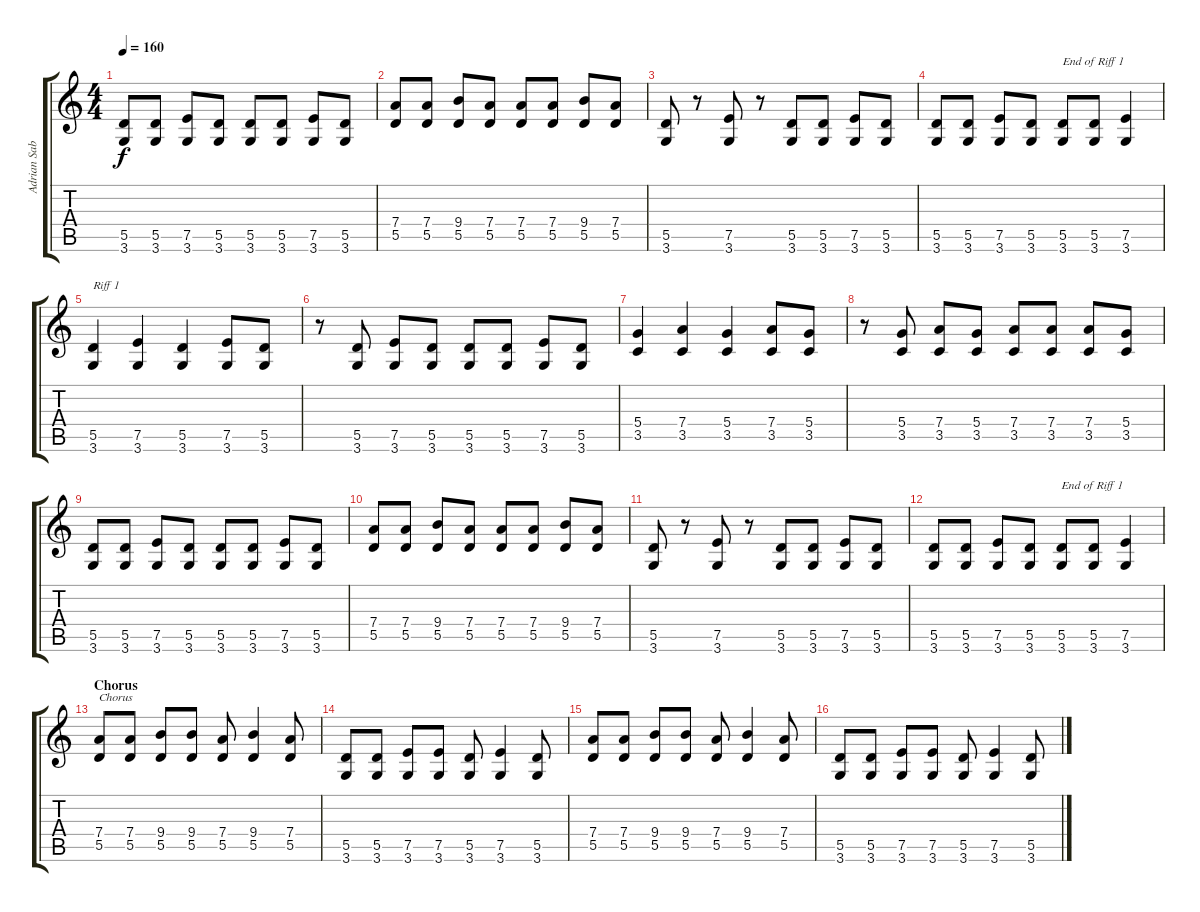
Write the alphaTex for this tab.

\track ("Adrian Sabbath" "Adrian Sab") {instrument distortionguitar}
\staff {score tabs}
\tuning (E4 B3 G3 D3 A2 E2) {hide}
\ts (4 4)
\tempo 160
\clef g2
\ks c
(5.5 3.6).8{dy f} (5.5 3.6).8 (7.5 3.6).8 (5.5 3.6).8 (5.5 3.6).8 (5.5 3.6).8 (7.5 3.6).8 (5.5 3.6).8 |
(7.4 5.5).8 (7.4 5.5).8 (9.4 5.5).8 (7.4 5.5).8 (7.4 5.5).8 (7.4 5.5).8 (9.4 5.5).8 (7.4 5.5).8 |
(5.5 3.6).8 r.8 (7.5 3.6).8 r.8 (5.5 3.6).8 (5.5 3.6).8 (7.5 3.6).8 (5.5 3.6).8 |
(5.5 3.6).8 (5.5 3.6).8 (7.5 3.6).8 (5.5 3.6).8 (5.5 3.6).8{txt "End of Riff 1"} (5.5 3.6).8 (7.5 3.6).4 |
(5.5 3.6).4{txt "Riff 1"} (7.5 3.6).4 (5.5 3.6).4 (7.5 3.6).8 (5.5 3.6).8 |
r.8 (5.5 3.6).8 (7.5 3.6).8 (5.5 3.6).8 (5.5 3.6).8 (5.5 3.6).8 (7.5 3.6).8 (5.5 3.6).8 |
(5.4 3.5).4 (7.4 3.5).4 (5.4 3.5).4 (7.4 3.5).8 (5.4 3.5).8 |
r.8 (5.4 3.5).8 (7.4 3.5).8 (5.4 3.5).8 (7.4 3.5).8 (7.4 3.5).8 (7.4 3.5).8 (5.4 3.5).8 |
(5.5 3.6).8 (5.5 3.6).8 (7.5 3.6).8 (5.5 3.6).8 (5.5 3.6).8 (5.5 3.6).8 (7.5 3.6).8 (5.5 3.6).8 |
(7.4 5.5).8 (7.4 5.5).8 (9.4 5.5).8 (7.4 5.5).8 (7.4 5.5).8 (7.4 5.5).8 (9.4 5.5).8 (7.4 5.5).8 |
(5.5 3.6).8 r.8 (7.5 3.6).8 r.8 (5.5 3.6).8 (5.5 3.6).8 (7.5 3.6).8 (5.5 3.6).8 |
(5.5 3.6).8 (5.5 3.6).8 (7.5 3.6).8 (5.5 3.6).8 (5.5 3.6).8{txt "End of Riff 1"} (5.5 3.6).8 (7.5 3.6).4 |
\section ("" "Chorus")
(7.4 5.5).8{txt "Chorus"} (7.4 5.5).8 (9.4 5.5).8 (9.4 5.5).8 (7.4 5.5).8 (9.4 5.5).4 (7.4 5.5).8 |
(5.5 3.6).8 (5.5 3.6).8 (7.5 3.6).8 (7.5 3.6).8 (5.5 3.6).8 (7.5 3.6).4 (5.5 3.6).8 |
(7.4 5.5).8 (7.4 5.5).8 (9.4 5.5).8 (9.4 5.5).8 (7.4 5.5).8 (9.4 5.5).4 (7.4 5.5).8 |
(5.5 3.6).8 (5.5 3.6).8 (7.5 3.6).8 (7.5 3.6).8 (5.5 3.6).8 (7.5 3.6).4 (5.5 3.6).8
